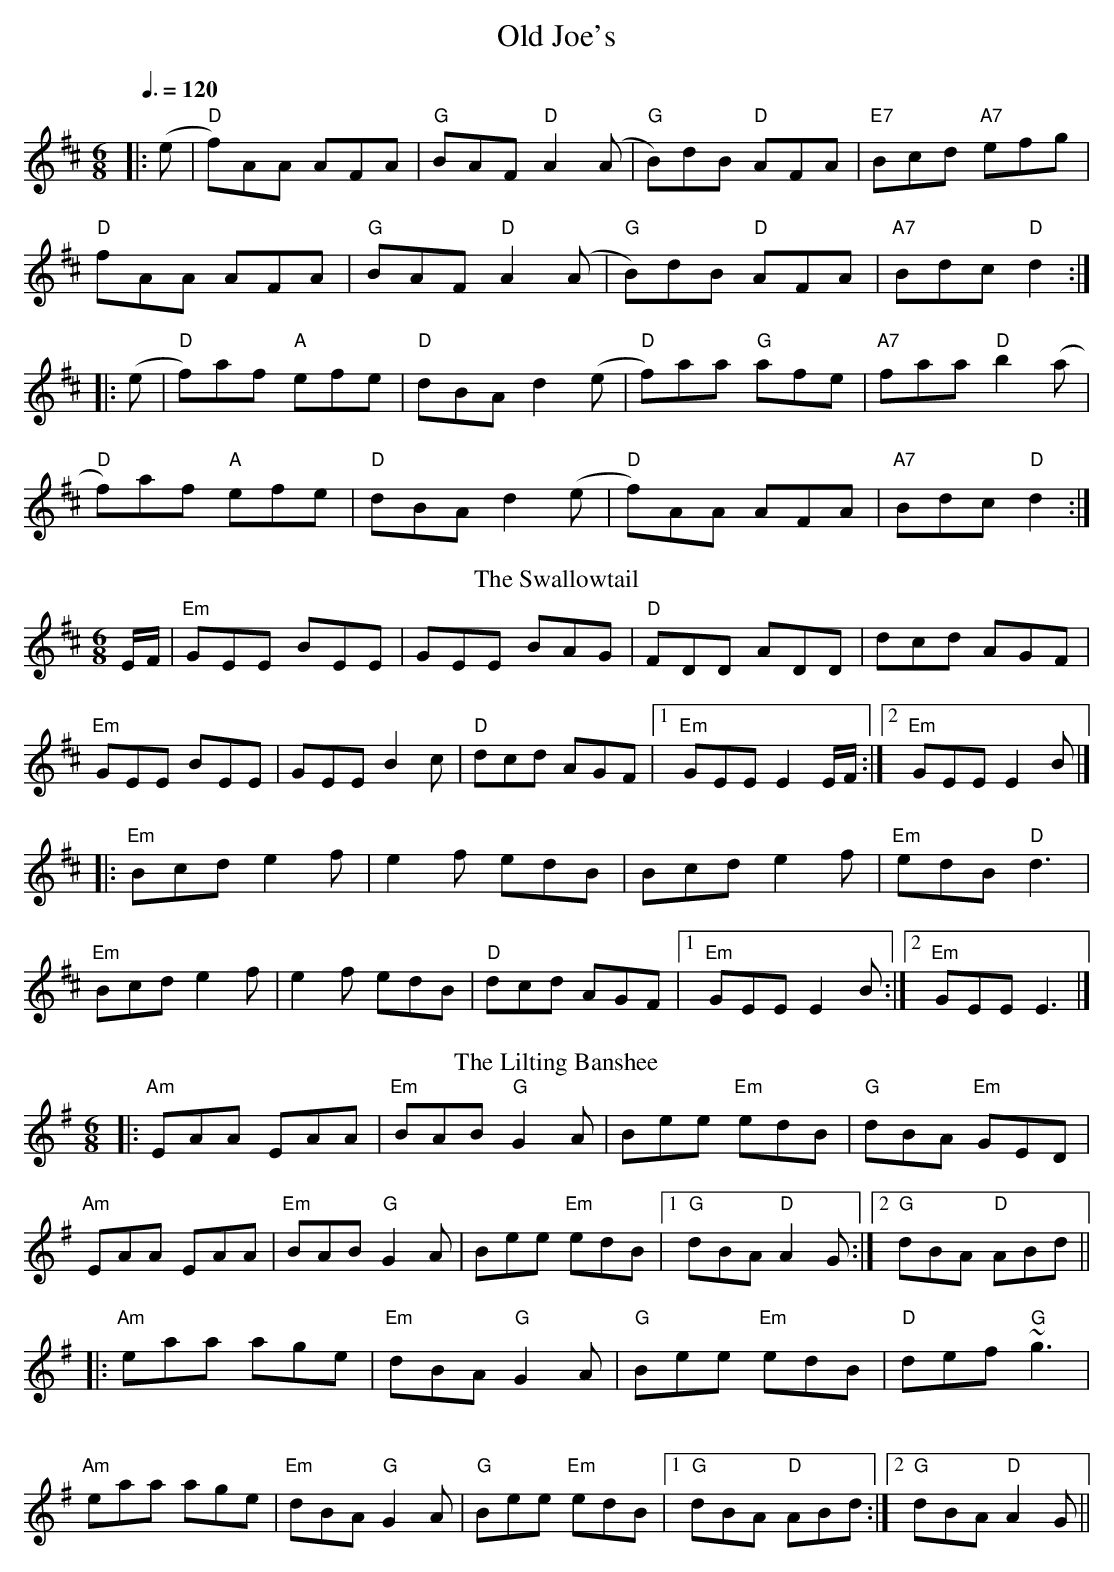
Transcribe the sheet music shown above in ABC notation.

X:1
T: Old Joe's
M: 6/8
L: 1/8
K: Dmaj
Q: 3/8=120
|: (e|"D"f)AA AFA | "G"BAF "D"A2 (A|"G"B)dB "D"AFA |"E7"Bcd "A7"efg |
"D"fAA AFA | "G"BAF "D"A2 (A|"G"B)dB "D"AFA | "A7"Bdc "D"d2 :|
|: (e|"D"f)af "A"efe | "D"dBA d2(e | "D"f)aa "G"afe |"A7"faa "D"b2 (a |
"D"f)af "A"efe | "D"dBA d2(e|"D"f)AA AFA | "A7"Bdc "D"d2 :|
T: The Swallowtail
M: 6/8
L: 1/8
K: Dmaj
E/F/|"Em"GEE BEE|GEE BAG|"D"FDD ADD|dcd AGF|
"Em"GEE BEE|GEE B2 c|"D"dcd AGF|[1"Em"GEE E2E/F/:|[2"Em"GEE E2B|]
|:"Em"Bcd e2f|e2f edB|Bcd e2f|"Em"edB "D"d3|
"Em"Bcd e2f|e2f edB|"D"dcd AGF|[1"Em"GEE E2B:|[2"Em"GEE E3|]
T:Lilting Banshee, The
M:6/8
K:Ador
|:"Am"EAA EAA|"Em"BAB "G"G2A|Bee "Em"edB|"G"dBA "Em"GED|
"Am"EAA EAA|"Em"BAB "G"G2A|Bee "Em"edB|1 "G"dBA "D"A2G:|2 "G"dBA "D"ABd||
|:"Am"eaa age|"Em"dBA "G"G2A|"G"Bee "Em"edB|"D"def "G"~g3|
"Am"eaa age|"Em"dBA "G"G2A|"G"Bee "Em"edB|1 "G"dBA "D"ABd:|2 "G"dBA "D"A2G||
